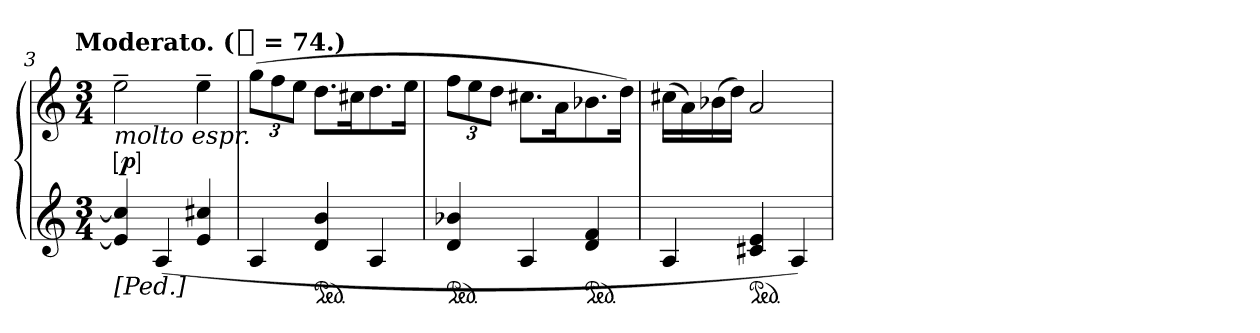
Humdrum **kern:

**kern	**kern	**dynam
*part1	*part1	*part1
*staff2	*staff1	*staff1/2
*clefG2	*clefG2	*
*k[]	*k[]	*
*C:	*C:	*
!!LO:TX:omd:t=Moderato. ([quarter] = 74.)
*M3/4	*M3/4	*
*MM74	*MM74	*
=3	=3	=3
!	!LO:TX:b:i:t=molto espr.	!
!LO:TX:b:Bi:t=[Ped.]	!	!
!	!	!LO:DY:ed=brack
4e] 4cc#ji]	2ee~	p
(4A	.	.
4e 4cc#X	4ee~	.
=4	=4	=4
4A	(12ggL	.
.	12ff	.
.	12eeJ	.
*ped	*	*
4d 4b	8.ddL	.
.	16cc#XK	.
4A	8.dd	.
.	16eeJk	.
=5	=5	=5
*ped	*	*
4d 4b-X	12ffL	.
.	12ee	.
.	12ddJ	.
4A	8.cc#XL	.
.	16aK	.
*ped	*	*
4d 4f	8.b-X	.
.	16ddJk)	.
=6	=6	=6
4A	(16cc#XLL	.
.	16a)	.
.	(16b-X	.
.	16ddJJ)	.
*ped	*	*
4c#X 4e	2a	.
4A)	.	.
=	=	=
*-	*-	*-
